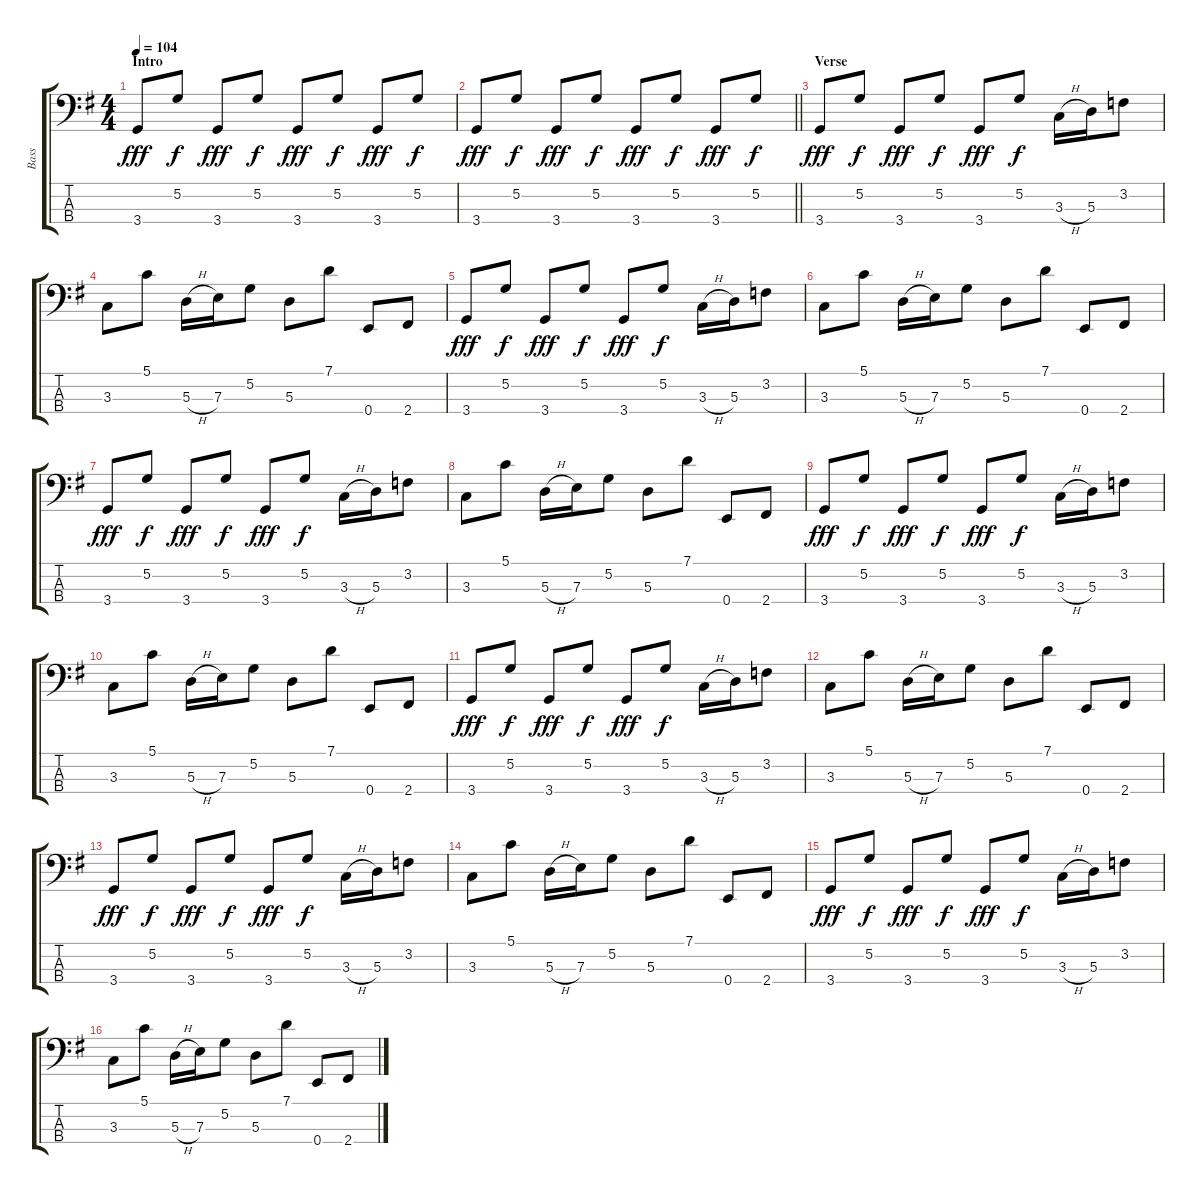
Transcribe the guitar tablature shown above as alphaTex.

\track ("Bass" "Bass") {instrument electricbassfinger}
\staff {score tabs}
\tuning (G2 D2 A1 E1) {hide}
\ts (4 4)
\section ("" "Intro")
\tempo 104
\clef f4
\ks g
3.4.8{dy fff instrument electricbassfinger} 5.2.8{dy f} 3.4.8{dy fff} 5.2.8{dy f} 3.4.8{dy fff} 5.2.8{dy f} 3.4.8{dy fff} 5.2.8{dy f} |
\barLineRight lightlight
3.4.8{dy fff} 5.2.8{dy f} 3.4.8{dy fff} 5.2.8{dy f} 3.4.8{dy fff} 5.2.8{dy f} 3.4.8{dy fff} 5.2.8{dy f} |
\section ("" "Verse")
3.4.8{dy fff} 5.2.8{dy f} 3.4.8{dy fff} 5.2.8{dy f} 3.4.8{dy fff} 5.2.8{dy f} 3.3{h}.16 5.3.16 3.2.8 |
3.3.8 5.1.8 5.3{h}.16 7.3.16 5.2.8 5.3.8 7.1.8 0.4.8 2.4.8 |
3.4.8{dy fff} 5.2.8{dy f} 3.4.8{dy fff} 5.2.8{dy f} 3.4.8{dy fff} 5.2.8{dy f} 3.3{h}.16 5.3.16 3.2.8 |
3.3.8 5.1.8 5.3{h}.16 7.3.16 5.2.8 5.3.8 7.1.8 0.4.8 2.4.8 |
3.4.8{dy fff} 5.2.8{dy f} 3.4.8{dy fff} 5.2.8{dy f} 3.4.8{dy fff} 5.2.8{dy f} 3.3{h}.16 5.3.16 3.2.8 |
3.3.8 5.1.8 5.3{h}.16 7.3.16 5.2.8 5.3.8 7.1.8 0.4.8 2.4.8 |
3.4.8{dy fff} 5.2.8{dy f} 3.4.8{dy fff} 5.2.8{dy f} 3.4.8{dy fff} 5.2.8{dy f} 3.3{h}.16 5.3.16 3.2.8 |
3.3.8 5.1.8 5.3{h}.16 7.3.16 5.2.8 5.3.8 7.1.8 0.4.8 2.4.8 |
3.4.8{dy fff} 5.2.8{dy f} 3.4.8{dy fff} 5.2.8{dy f} 3.4.8{dy fff} 5.2.8{dy f} 3.3{h}.16 5.3.16 3.2.8 |
3.3.8 5.1.8 5.3{h}.16 7.3.16 5.2.8 5.3.8 7.1.8 0.4.8 2.4.8 |
3.4.8{dy fff} 5.2.8{dy f} 3.4.8{dy fff} 5.2.8{dy f} 3.4.8{dy fff} 5.2.8{dy f} 3.3{h}.16 5.3.16 3.2.8 |
3.3.8 5.1.8 5.3{h}.16 7.3.16 5.2.8 5.3.8 7.1.8 0.4.8 2.4.8 |
3.4.8{dy fff} 5.2.8{dy f} 3.4.8{dy fff} 5.2.8{dy f} 3.4.8{dy fff} 5.2.8{dy f} 3.3{h}.16 5.3.16 3.2.8 |
3.3.8 5.1.8 5.3{h}.16 7.3.16 5.2.8 5.3.8 7.1.8 0.4.8 2.4.8
